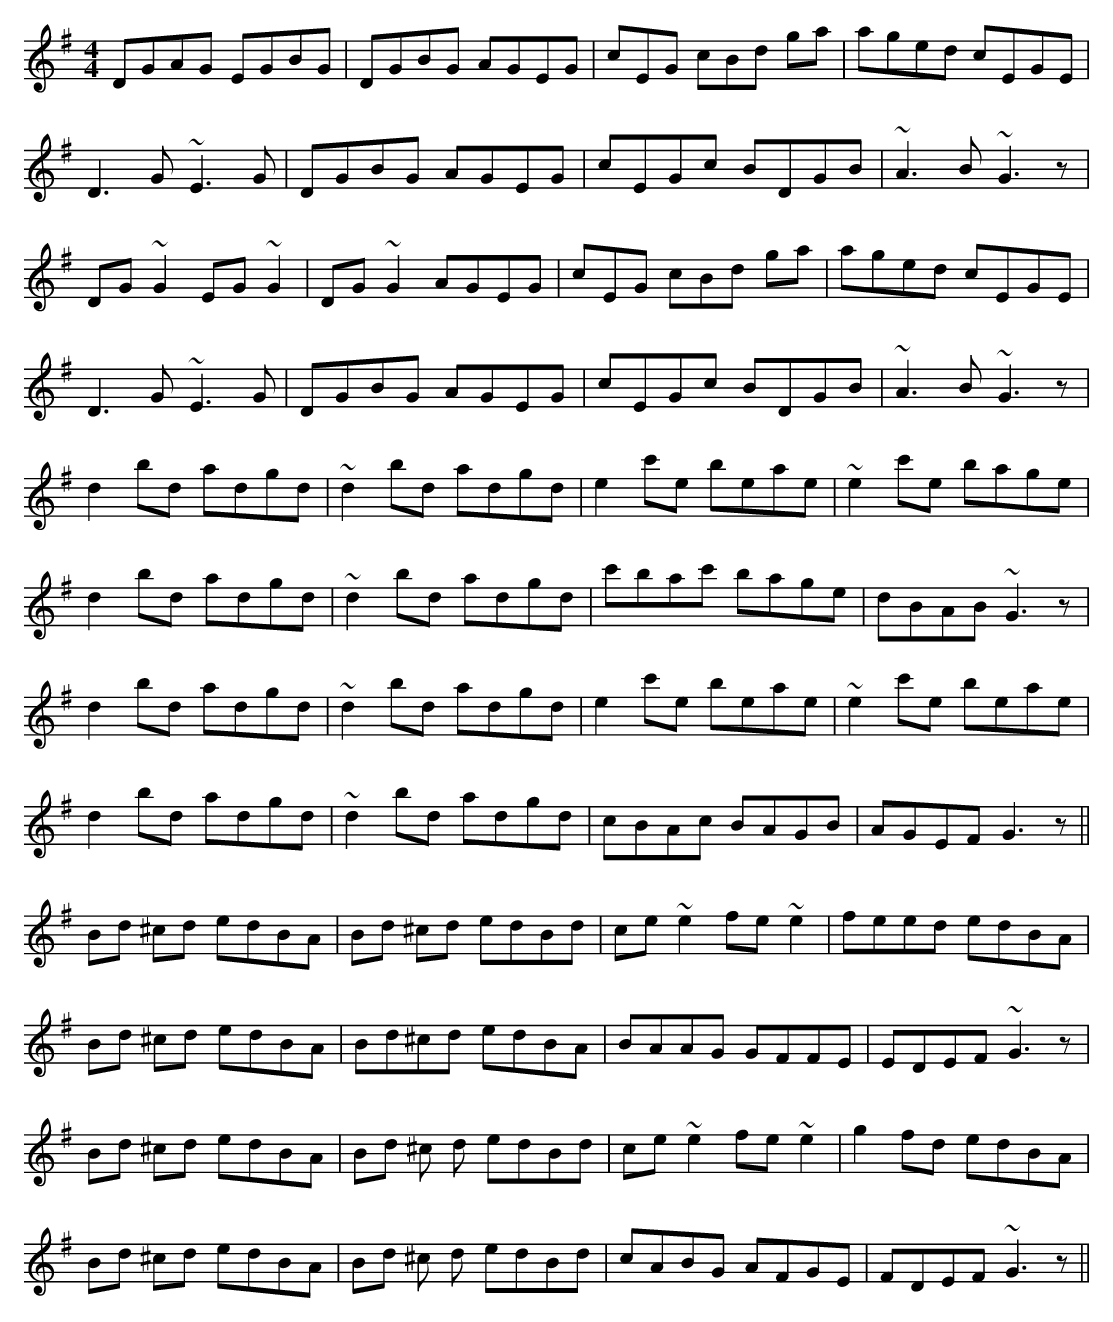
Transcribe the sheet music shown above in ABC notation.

X:1
M:4/4
K:G
DGAG EGBG|DGBG AGEG|cEG cBd ga|aged cEGE|
D3G~E3G|DGBG AGEG|cEGc BDGB|~A3B ~G3z|
DG~G2 EG~G2|DG~G2 AGEG|cEG cBd ga|aged cEGE|
D3G~E3G|DGBG AGEG|cEGc BDGB|~A3B ~G3z|
d2 bd adgd|~d2 bd adgd|e2 c'e beae|~e2 c'e bage|
d2 bd adgd|~d2 bd adgd|c'bac' bage|dBAB ~G3z|
d2 bd adgd|~d2 bd adgd|e2 c'e beae|~e2 c'e beae|
d2 bd adgd|~d2 bd adgd|cBAc BAGB|AGEF G3z||
Bd ^cd edBA|Bd ^cd edBd|ce~e2 fe~e2|feed edBA|
Bd ^cd edBA|Bd^cd edBA|BAAG GFFE|EDEF ~G3z|
Bd ^cd edBA|Bd ^c d edBd|ce~e2 fe~e2|g2fd edBA|
Bd ^cd edBA|Bd ^c d edBd|cABG AFGE|FDEF ~G3z||
